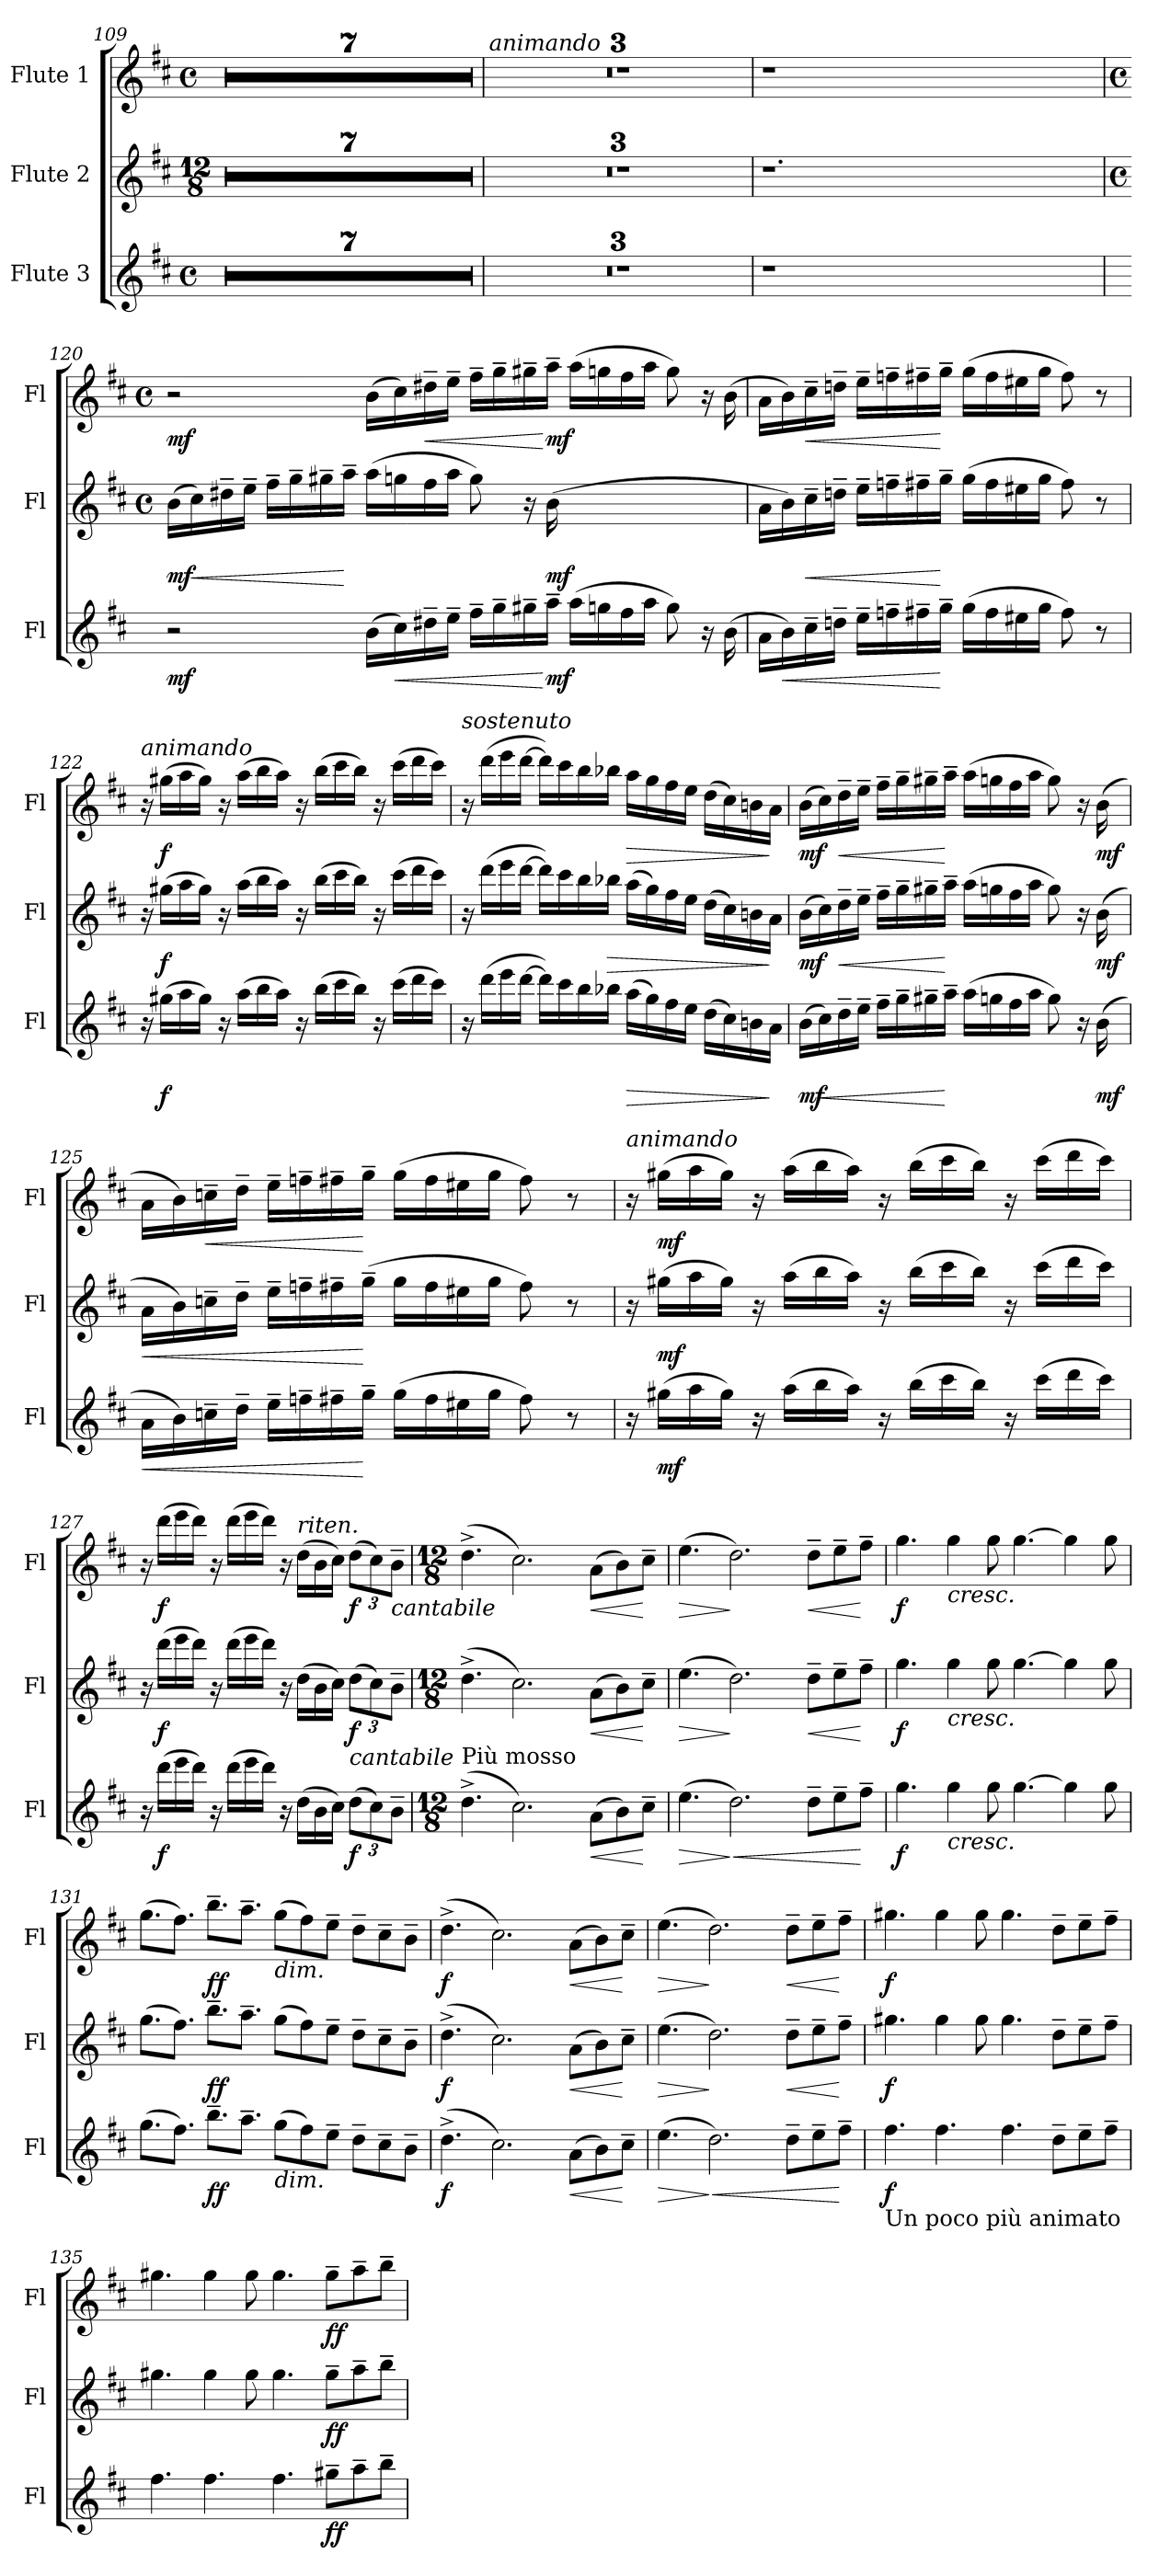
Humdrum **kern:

**kern	**dynam	**kern	**dynam	**kern	**dynam
*part3	*part3	*part2	*part2	*part1	*part1
*staff3	*staff3	*staff2	*staff2	*staff1	*staff1
*I"Flute 3	*	*I"Flute 2	*	*I"Flute 1	*
*I'Fl	*	*I'Fl	*	*I'Fl	*
*clefG2	*	*clefG2	*	*clefG2	*
*k[f#c#]	*	*k[f#c#]	*	*k[f#c#]	*
*M4/4	*	*M12/8	*	*M4/4	*
*met(c)	*	*	*	*met(c)	*
=109	=109	=109	=109	=109	=109
1r	.	1r	.	1r	.
=110	=110	=110	=110	=110	=110
1r	.	1r	.	1r	.
=111	=111	=111	=111	=111	=111
1r	.	1r	.	1r	.
=112	=112	=112	=112	=112	=112
1r	.	1r	.	1r	.
=113	=113	=113	=113	=113	=113
1r	.	1r	.	1r	.
=114	=114	=114	=114	=114	=114
1r	.	1r	.	1r	.
=115	=115	=115	=115	=115	=115
1r	.	1r	.	1r	.
=116	=116	=116	=116	=116	=116
!	!	!	!	!LO:TX:a:i:t=animando	!
1r	.	1r	.	1r	.
=117	=117	=117	=117	=117	=117
1r	.	1r	.	1r	.
=118	=118	=118	=118	=118	=118
1r	.	1r	.	1r	.
!	!	!	!	!LO:TX:a:i:t=riten.	!
=119	=119	=119	=119	=119	=119
1r	.	1.r	.	1r	.
2ryy	.	.	.	2ryy	.
=120	=120	=120	=120	=120	=120
*	*	*M4/4	*	*M4/4	*
*	*	*met(c)	*	*met(c)	*
2r	mf	(16b\LL	mf	2r	mf
!	!	!	!LO:HP:b	!	!
.	.	16cc#\)	<	.	.
.	.	16dd#X~\	.	.	.
.	.	16ee~\JJ	.	.	.
.	.	16ff#~\LL	.	.	.
.	.	16gg~\	.	.	.
.	.	16gg#X~\	.	.	.
.	.	16aa~\JJ	[	.	.
(16b\LL	.	(16aa\LL	.	(16b\LL	.
!	!LO:HP:b	!	!	!	!
16cc#\)	<	16ggn\	.	16cc#\)	.
!	!	!	!	!	!LO:HP:b
16dd#X~\	.	16ff#\	.	16dd#X~\	<
16ee~\JJ	.	16aa\JJ	.	16ee~\JJ	.
16ff#~\LL	.	8gg\)	.	16ff#~\LL	.
16gg~\	.	.	.	16gg~\	.
16gg#X~\	.	16r	.	16gg#X~\	.
16aa~\JJ	[ mf	(16b\	mf	16aa~\JJ	[ mf
(16aa\LL	.	2ryy	.	(16aa\LL	.
16ggn\	.	.	.	16ggn\	.
16ff#\	.	.	.	16ff#\	.
16aa\JJ	.	.	.	16aa\JJ	.
8gg\)	.	.	.	8gg\)	.
16r	.	.	.	16r	.
(16b\	.	.	.	(16b\	.
=121	=121	=121	=121	=121	=121
16a\LL	.	16a\LL	.	16a\LL	.
!	!LO:HP:b	!	!	!	!
16b\)	<	16b\)	.	16b\)	.
!	!	!	!LO:HP:b	!	!LO:HP:b
16cc#~\	.	16cc#~\	<	16cc#~\	<
16ddn~\JJ	.	16ddn~\JJ	.	16ddn~\JJ	.
16ee~\LL	.	16ee~\LL	.	16ee~\LL	.
16ffn~\	.	16ffn~\	.	16ffn~\	.
16ff#X~\	.	16ff#X~\	.	16ff#X~\	.
16gg~\JJ	[	16gg~\JJ	[	16gg~\JJ	[
(16gg\LL	.	(16gg\LL	.	(16gg\LL	.
16ff#\	.	16ff#\	.	16ff#\	.
16ee#X\	.	16ee#X\	.	16ee#X\	.
16gg\JJ	.	16gg\JJ	.	16gg\JJ	.
8ff#\)	.	8ff#\)	.	8ff#\)	.
8r	.	8r	.	8r	.
=122	=122	=122	=122	=122	=122
!	!	!	!	!LO:TX:a:i:t=animando	!
16r	.	16r	.	16r	.
(16gg#X\LL	f	(16gg#X\LL	f	(16gg#X\LL	f
16aa\	.	16aa\	.	16aa\	.
16gg#\JJ)	.	16gg#\JJ)	.	16gg#\JJ)	.
16r	.	16r	.	16r	.
(16aa\LL	.	(16aa\LL	.	(16aa\LL	.
16bb\	.	16bb\	.	16bb\	.
16aa\JJ)	.	16aa\JJ)	.	16aa\JJ)	.
16r	.	16r	.	16r	.
(16bb\LL	.	(16bb\LL	.	(16bb\LL	.
16ccc#\	.	16ccc#\	.	16ccc#\	.
16bb\JJ)	.	16bb\JJ)	.	16bb\JJ)	.
16r	.	16r	.	16r	.
(16ccc#\LL	.	(16ccc#\LL	.	(16ccc#\LL	.
16ddd\	.	16ddd\	.	16ddd\	.
16ccc#\JJ)	.	16ccc#\JJ)	.	16ccc#\JJ)	.
=123	=123	=123	=123	=123	=123
!	!	!	!	!LO:TX:a:i:t=sostenuto	!
16r	.	16r	.	16r	.
(16ddd\LL	.	(16ddd\LL	.	(16ddd\LL	.
16eee\	.	16eee\	.	16eee\	.
[16ddd\JJ	.	[16ddd\JJ	.	[16ddd\JJ	.
16ddd\LL])	.	16ddd\LL])	.	16ddd\LL])	.
16ccc#\	.	16ccc#\	.	16ccc#\	.
16bb\	.	16bb\	.	16bb\	.
!	!	!	!LO:HP:b	!	!
16bb-X\JJ	.	16bb-X\JJ	>	16bb-X\JJ	.
!	!LO:HP:b	!	!	!	!LO:HP:b
(16aa\LL	>	(16aa\LL	.	16aa\LL	>
16gg\)	.	16gg\)	.	16gg\	.
16ff#\	.	16ff#\	.	16ff#\	.
16ee\JJ	.	16ee\JJ	.	16ee\JJ	.
(16dd\LL	.	(16dd\LL	.	(16dd\LL	.
16cc#\)	.	16cc#\)	.	16cc#\)	.
16bn\	.	16bn\	.	16bn\	.
16a\JJ	]	16a\JJ	]	16a\JJ	]
=124	=124	=124	=124	=124	=124
(16b\LL	mf	(16b\LL	mf	(16b\LL	mf
!	!LO:HP:b	!	!	!	!
16cc#\)	<	16cc#\)	.	16cc#\)	.
!	!	!	!LO:HP:b	!	!LO:HP:b
16dd~\	.	16dd~\	<	16dd~\	<
16ee~\JJ	.	16ee~\JJ	.	16ee~\JJ	.
16ff#~\LL	.	16ff#~\LL	.	16ff#~\LL	.
16gg~\	.	16gg~\	.	16gg~\	.
16gg#X~\	.	16gg#X~\	.	16gg#X~\	.
16aa~\JJ	[	16aa~\JJ	[	16aa~\JJ	[
(16aa\LL	.	(16aa\LL	.	(16aa\LL	.
16ggn\	.	16ggn\	.	16ggn\	.
16ff#\	.	16ff#\	.	16ff#\	.
16aa\JJ	.	16aa\JJ	.	16aa\JJ	.
8gg\)	.	8gg\)	.	8gg\)	.
16r	.	16r	.	16r	.
(16b\	mf	(16b\	mf	(16b\	mf
=125	=125	=125	=125	=125	=125
!	!LO:HP:b	!	!LO:HP:b	!	!
16a\LL	<	16a\LL	<	16a\LL	.
16b\)	.	16b\)	.	16b\)	.
!	!	!	!	!	!LO:HP:b
16ccn~\	.	16ccn~\	.	16ccn~\	<
16dd~\JJ	.	16dd~\JJ	.	16dd~\JJ	.
16ee~\LL	.	16ee~\LL	.	16ee~\LL	.
16ffn~\	.	16ffn~\	.	16ffn~\	.
16ff#X~\	.	16ff#X~\	.	16ff#X~\	.
16gg~\JJ	[	(16gg~\JJ	[	16gg~\JJ	[
(16gg\LL	.	16gg\LL	.	(16gg\LL	.
16ff#\	.	16ff#\	.	16ff#\	.
16ee#X\	.	16ee#X\	.	16ee#X\	.
16gg\JJ	.	16gg\JJ	.	16gg\JJ	.
8ff#\)	.	8ff#\)	.	8ff#\)	.
8r	.	8r	.	8r	.
=126	=126	=126	=126	=126	=126
!	!	!	!	!LO:TX:a:i:t=animando	!
16r	.	16r	.	16r	.
(16gg#X\LL	mf	(16gg#X\LL	mf	(16gg#X\LL	mf
16aa\	.	16aa\	.	16aa\	.
16gg#\JJ)	.	16gg#\JJ)	.	16gg#\JJ)	.
16r	.	16r	.	16r	.
(16aa\LL	.	(16aa\LL	.	(16aa\LL	.
16bb\	.	16bb\	.	16bb\	.
16aa\JJ)	.	16aa\JJ)	.	16aa\JJ)	.
16r	.	16r	.	16r	.
(16bb\LL	.	(16bb\LL	.	(16bb\LL	.
16ccc#\	.	16ccc#\	.	16ccc#\	.
16bb\JJ)	.	16bb\JJ)	.	16bb\JJ)	.
16r	.	16r	.	16r	.
(16ccc#\LL	.	(16ccc#\LL	.	(16ccc#\LL	.
16ddd\	.	16ddd\	.	16ddd\	.
16ccc#\JJ)	.	16ccc#\JJ)	.	16ccc#\JJ)	.
=127	=127	=127	=127	=127	=127
16r	.	16r	.	16r	.
(16ddd\LL	f	(16ddd\LL	f	(16ddd\LL	f
16eee\	.	16eee\	.	16eee\	.
16ddd\JJ)	.	16ddd\JJ)	.	16ddd\JJ)	.
16r	.	16r	.	16r	.
(16ddd\LL	.	(16ddd\LL	.	(16ddd\LL	.
16eee\	.	16eee\	.	16eee\	.
16ddd\JJ)	.	16ddd\JJ)	.	16ddd\JJ)	.
16r	.	16r	.	16r	.
!	!	!	!	!LO:TX:a:i:t=riten.	!
(16dd\LL	.	(16dd\LL	.	(16dd\LL	.
16b\	.	16b\	.	16b\	.
16cc#\JJ)	.	16cc#\JJ)	.	16cc#\JJ)	.
!	!	!LO:TX:b:i:t=cantabile	!	!	!
(12dd\L	f	(12dd\L	f	(12dd\L	f
12cc#\)	.	12cc#\)	.	12cc#\)	.
!	!	!	!	!LO:TX:b:i:t=cantabile	!
12b~\J	.	12b~\J	.	12b~\J	.
=128	=128	=128	=128	=128	=128
*M12/8	*	*M12/8	*	*M12/8	*
!LO:TX:t=Più mosso	!	!	!	!	!
(4.dd^\	.	(4.dd^\	.	(4.dd^\	.
2.cc#\)	.	2.cc#\)	.	2.cc#\)	.
!	!LO:HP:b	!	!LO:HP:b	!	!LO:HP:b
(8a\L	<	(8a\L	<	(8a\L	<
8b\)	.	8b\)	.	8b\)	.
8cc#~\J	[	8cc#~\J	[	8cc#~\J	[
=129	=129	=129	=129	=129	=129
!	!LO:HP:b	!	!LO:HP:b	!	!LO:HP:b
(4.ee\	>	(4.ee\	>	(4.ee\	>
!	!LO:HP:n=1:b	!	!	!	!
2.dd\)	] <	2.dd\)	]	2.dd\)	]
!	!	!	!LO:HP:b	!	!LO:HP:b
8dd~\L	.	8dd~\L	<	8dd~\L	<
8ee~\	.	8ee~\	.	8ee~\	.
8ff#~\J	[	8ff#~\J	[	8ff#~\J	[
=130	=130	=130	=130	=130	=130
4.gg\	f	4.gg\	f	4.gg\	f
!	!	!	!	!LO:TX:b:i:t=cresc.	!
!	!	!LO:TX:b:i:t=cresc.	!	!	!
!LO:TX:b:i:t=cresc.	!	!	!	!	!
4gg\	.	4gg\	.	4gg\	.
8gg\	.	8gg\	.	8gg\	.
[4.gg\	.	[4.gg\	.	[4.gg\	.
4gg\]	.	4gg\]	.	4gg\]	.
8gg\	.	8gg\	.	8gg\	.
=131	=131	=131	=131	=131	=131
(8.gg\L	.	(8.gg\L	.	(8.gg\L	.
8.ff#\J)	.	8.ff#\J)	.	8.ff#\J)	.
8.bb~\L	ff	8.bb~\L	ff	8.bb~\L	ff
8.aa~\J	.	8.aa~\J	.	8.aa~\J	.
!	!	!	!	!LO:TX:b:i:t=dim.	!
!LO:TX:b:i:t=dim.	!	!	!	!	!
(8gg\L	.	(8gg\L	.	(8gg\L	.
8ff#\)	.	8ff#\)	.	8ff#\)	.
8ee~\J	.	8ee~\J	.	8ee~\J	.
8dd~\L	.	8dd~\L	.	8dd~\L	.
8cc#~\	.	8cc#~\	.	8cc#~\	.
8b~\J	.	8b~\J	.	8b~\J	.
=132	=132	=132	=132	=132	=132
(4.dd^\	f	(4.dd^\	f	(4.dd^\	f
2.cc#\)	.	2.cc#\)	.	2.cc#\)	.
!	!LO:HP:b	!	!LO:HP:b	!	!LO:HP:b
(8a\L	<	(8a\L	<	(8a\L	<
8b\)	.	8b\)	.	8b\)	.
8cc#~\J	[	8cc#~\J	[	8cc#~\J	[
=133	=133	=133	=133	=133	=133
!	!LO:HP:b	!	!LO:HP:b	!	!LO:HP:b
(4.ee\	>	(4.ee\	>	(4.ee\	>
!	!LO:HP:n=1:b	!	!	!	!
2.dd\)	] <	2.dd\)	]	2.dd\)	]
!	!	!	!LO:HP:b	!	!LO:HP:b
8dd~\L	.	8dd~\L	<	8dd~\L	<
8ee~\	.	8ee~\	.	8ee~\	.
8ff#~\J	[	8ff#~\J	[	8ff#~\J	[
=134	=134	=134	=134	=134	=134
!LO:TX:b:t=Un poco più animato	!	!	!	!	!
4.ff#\	f	4.gg#X\	f	4.gg#X\	f
4.ff#\	.	4gg#\	.	4gg#\	.
.	.	8gg#\	.	8gg#\	.
4.ff#\	.	4.gg#\	.	4.gg#\	.
8dd~\L	.	8dd~\L	.	8dd~\L	.
8ee~\	.	8ee~\	.	8ee~\	.
8ff#~\J	.	8ff#~\J	.	8ff#~\J	.
=135	=135	=135	=135	=135	=135
4.ff#\	.	4.gg#X\	.	4.gg#X\	.
4.ff#\	.	4gg#\	.	4gg#\	.
.	.	8gg#\	.	8gg#\	.
4.ff#\	.	4.gg#\	.	4.gg#\	.
8gg#X~\L	ff	8gg#~\L	ff	8gg#~\L	ff
8aa~\	.	8aa~\	.	8aa~\	.
8bb~\J	.	8bb~\J	.	8bb~\J	.
=	=	=	=	=	=
*-	*-	*-	*-	*-	*-
